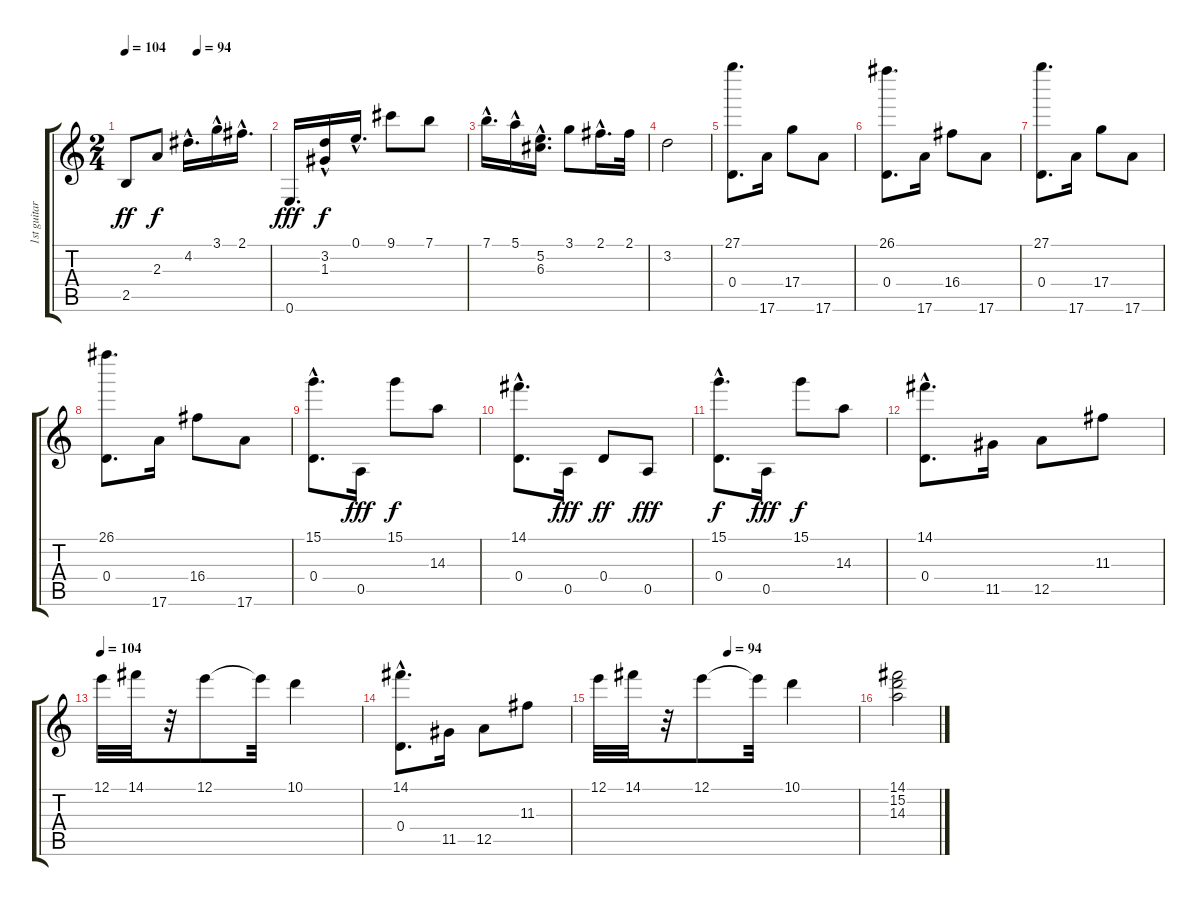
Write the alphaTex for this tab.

\track ("1st guitar" "1st guitar") {instrument acousticguitarnylon}
\staff {score tabs}
\tuning (E4 B3 G3 D3 A2 E2) {hide}
\ts (2 4)
\tempo 104
\tempo (94 0.5)
\clef g2
\ks c
2.5.8{dy ff} 2.3.8{dy f} 4.2{hac}.16{d} 3.1{hac}.16 2.1{hac}.16{d} |
0.6.16{d dy fff} (3.2{hac} 1.3{hac}).16{dy f} 0.1{hac}.16{d} 9.1.8 7.1.8 |
7.1{hac}.16{d} 5.1{hac}.16 (5.2{hac} 6.3{hac}).16{d} 3.1.8 2.1{hac}.16{d} 2.1.32 |
3.2.2 |
(27.1 0.4).8{d} 17.6.16 17.4.8 17.6.8 |
(26.1 0.4).8{d} 17.6.16 16.4.8 17.6.8 |
(27.1 0.4).8{d} 17.6.16 17.4.8 17.6.8 |
(26.1 0.4).8{d} 17.6.16 16.4.8 17.6.8 |
(15.1{hac} 0.4).8{d} 0.5.16{dy fff} 15.1.8{dy f} 14.3.8 |
(14.1 0.4{hac}).8{d} 0.5.16{dy fff} 0.4.8{dy ff} 0.5.8{dy fff} |
(15.1{hac} 0.4).8{d dy f} 0.5.16{dy fff} 15.1.8{dy f} 14.3.8 |
(14.1{hac} 0.4).8{d} 11.5.16 12.5.8 11.3.8 |
\tempo 104
12.1.32 14.1.32 r.32 12.1.8 12.1{t}.32 10.1.4 |
(14.1{hac} 0.4).8{d} 11.5.16 12.5.8 11.3.8 |
\tempo (94 0.5)
12.1.32 14.1.32 r.32 12.1.8 12.1{t}.32 10.1.4 |
(14.1 15.2 14.3).2
